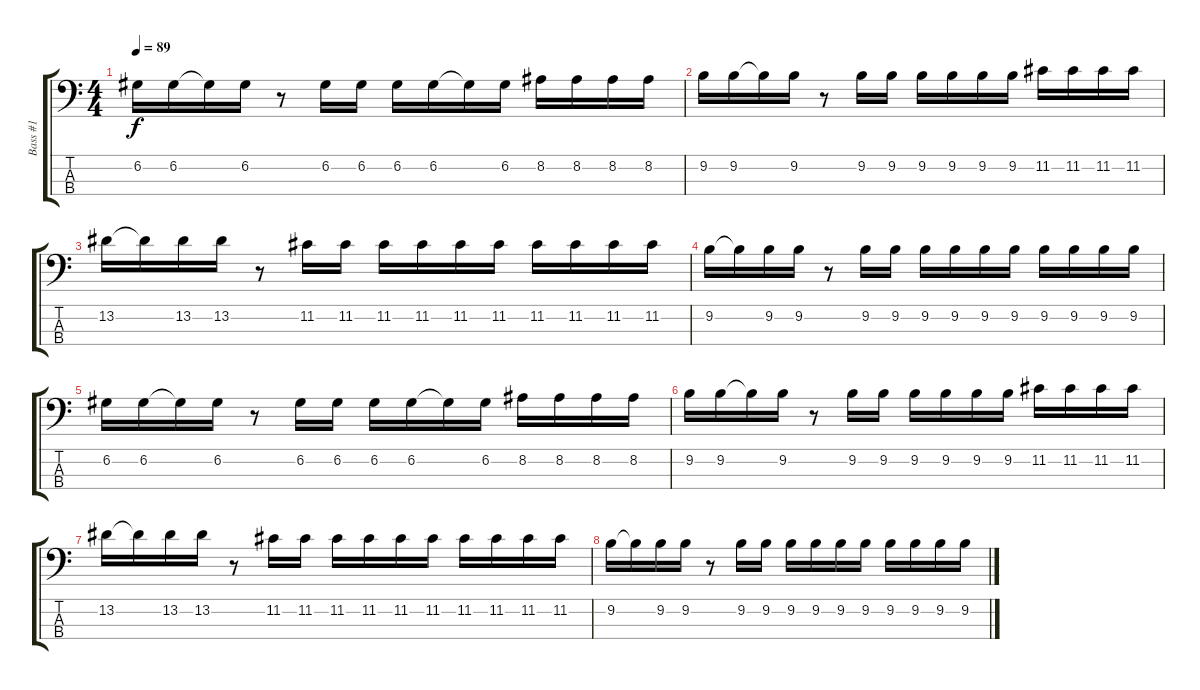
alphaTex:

\track ("Bass #1" "Bass #1") {instrument electricbassfinger}
\staff {score tabs}
\tuning (G2 D2 A1 E1) {hide}
\ts (4 4)
\tempo 89
\clef f4
\ks c
6.2.16{dy f} 6.2.16 6.2{t}.16 6.2.16 r.8 6.2.16 6.2.16 6.2.16 6.2.16 6.2{t}.16 6.2.16 8.2.16 8.2.16 8.2.16 8.2.16 |
9.2.16 9.2.16 9.2{t}.16 9.2.16 r.8 9.2.16 9.2.16 9.2.16 9.2.16 9.2.16 9.2.16 11.2.16 11.2.16 11.2.16 11.2.16 |
13.2.16 13.2{t}.16 13.2.16 13.2.16 r.8 11.2.16 11.2.16 11.2.16 11.2.16 11.2.16 11.2.16 11.2.16 11.2.16 11.2.16 11.2.16 |
9.2.16 9.2{t}.16 9.2.16 9.2.16 r.8 9.2.16 9.2.16 9.2.16 9.2.16 9.2.16 9.2.16 9.2.16 9.2.16 9.2.16 9.2.16 |
6.2.16 6.2.16 6.2{t}.16 6.2.16 r.8 6.2.16 6.2.16 6.2.16 6.2.16 6.2{t}.16 6.2.16 8.2.16 8.2.16 8.2.16 8.2.16 |
9.2.16 9.2.16 9.2{t}.16 9.2.16 r.8 9.2.16 9.2.16 9.2.16 9.2.16 9.2.16 9.2.16 11.2.16 11.2.16 11.2.16 11.2.16 |
13.2.16 13.2{t}.16 13.2.16 13.2.16 r.8 11.2.16 11.2.16 11.2.16 11.2.16 11.2.16 11.2.16 11.2.16 11.2.16 11.2.16 11.2.16 |
9.2.16 9.2{t}.16 9.2.16 9.2.16 r.8 9.2.16 9.2.16 9.2.16 9.2.16 9.2.16 9.2.16 9.2.16 9.2.16 9.2.16 9.2.16
